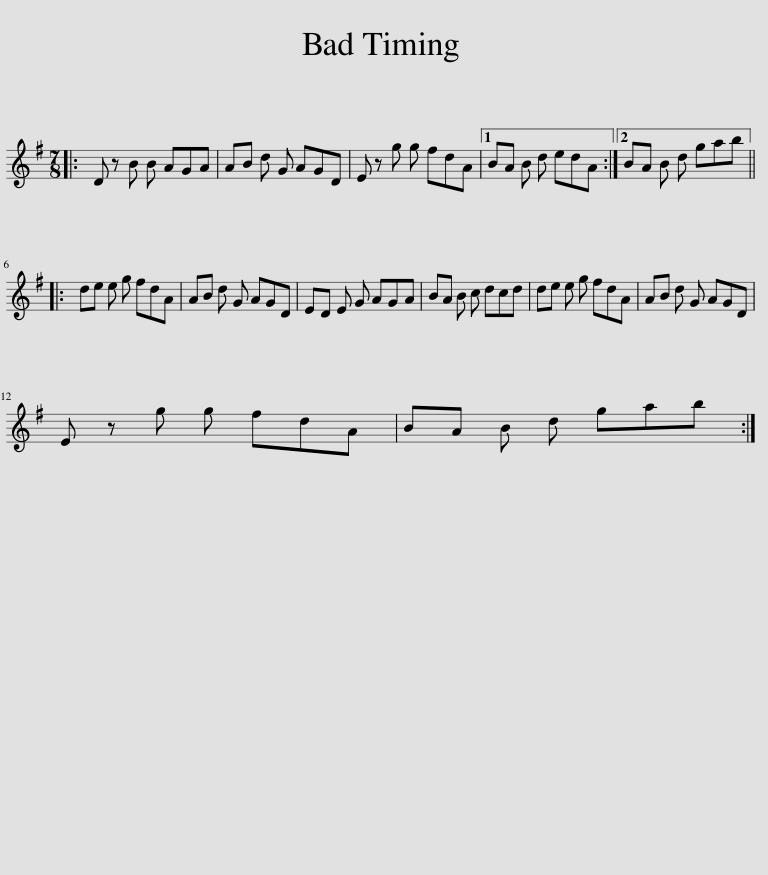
X:1
L:1/8
M:7/8
I:linebreak $
K:G
V:1 treble
V:1
|: D z B B AGA | AB d G AGD | E z g g fdA |1 BA B d edA :|2 BA B d gab |:$ %5
 de e g fdA | AB d G AGD | ED E G AGA | BA B c dcd | de e g fdA | %10
 AB d G AGD |$ E z g g fdA | BA B d gab :| %13
